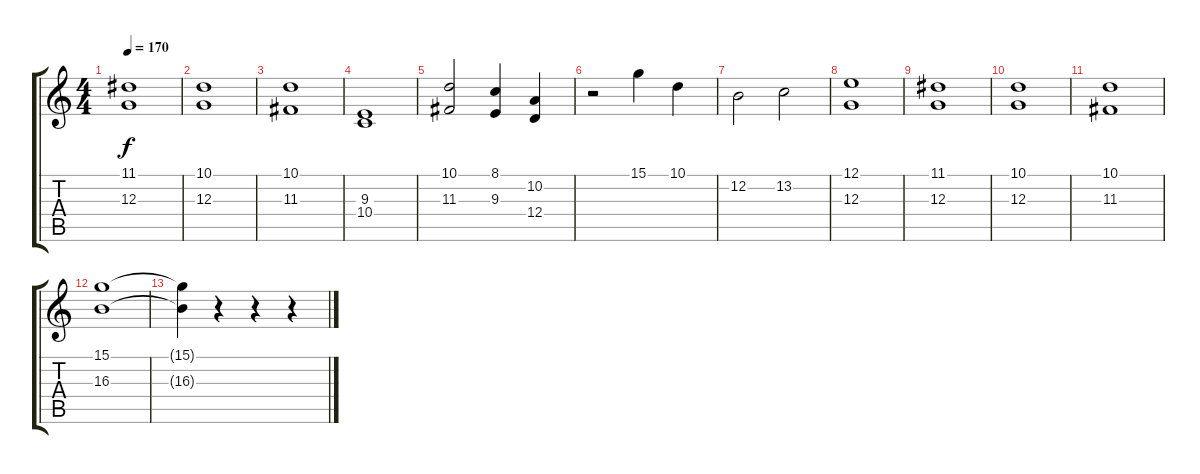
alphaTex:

\track "" {instrument stringensemble1}
\staff {score tabs}
\tuning (E4 B3 G3 D3 A2 E2) {hide}
\ts (4 4)
\tempo 170
\clef g2
\ks c
(11.1 12.3).1{dy f} |
(10.1 12.3).1 |
(10.1 11.3).1 |
(9.3 10.4).1 |
(10.1 11.3).2 (8.1 9.3).4 (10.2 12.4).4 |
r.2 15.1.4 10.1.4 |
12.2.2 13.2.2 |
(12.1 12.3).1 |
(11.1 12.3).1 |
(10.1 12.3).1 |
(10.1 11.3).1 |
(15.1 16.3).1 |
(15.1{t} 16.3{t}).4 r.4 r.4 r.4
